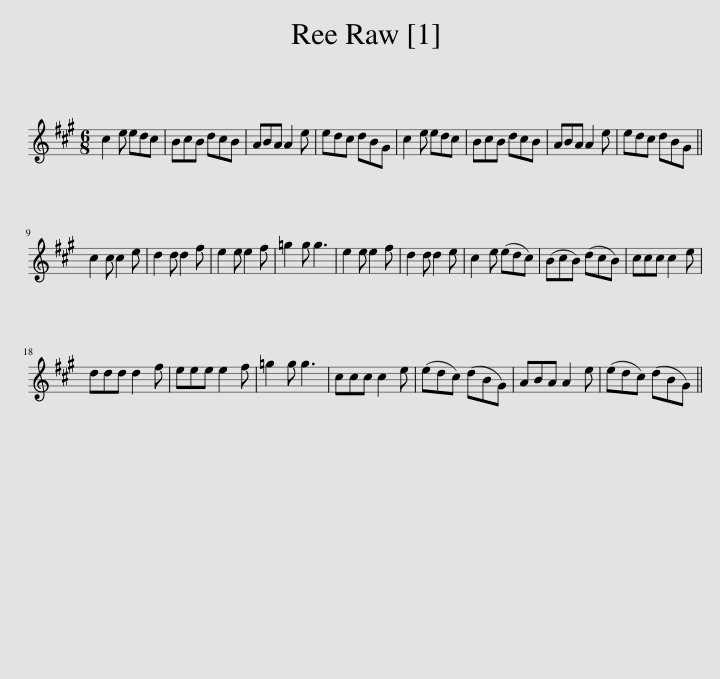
X:1
L:1/8
M:6/8
I:linebreak $
K:A
V:1 treble
V:1
 c2 e edc | BcB dcB | ABA A2 e | edc dBG | c2 e edc | %5
 BcB dcB | ABA A2 e | edc dBG ||$ c2 c c2 e | d2 d d2 f | %10
 e2 e e2 f | =g2 g g3 | e2 e e2 f | d2 d d2 e | c2 e (edc) | %15
 (BcB) (dcB) | ccc c2 e |$ ddd d2 f | eee e2 f | =g2 g g3 | %20
 ccc c2 e | (edc) (dBG) | ABA A2 e | (edc) (dBG) || %24
